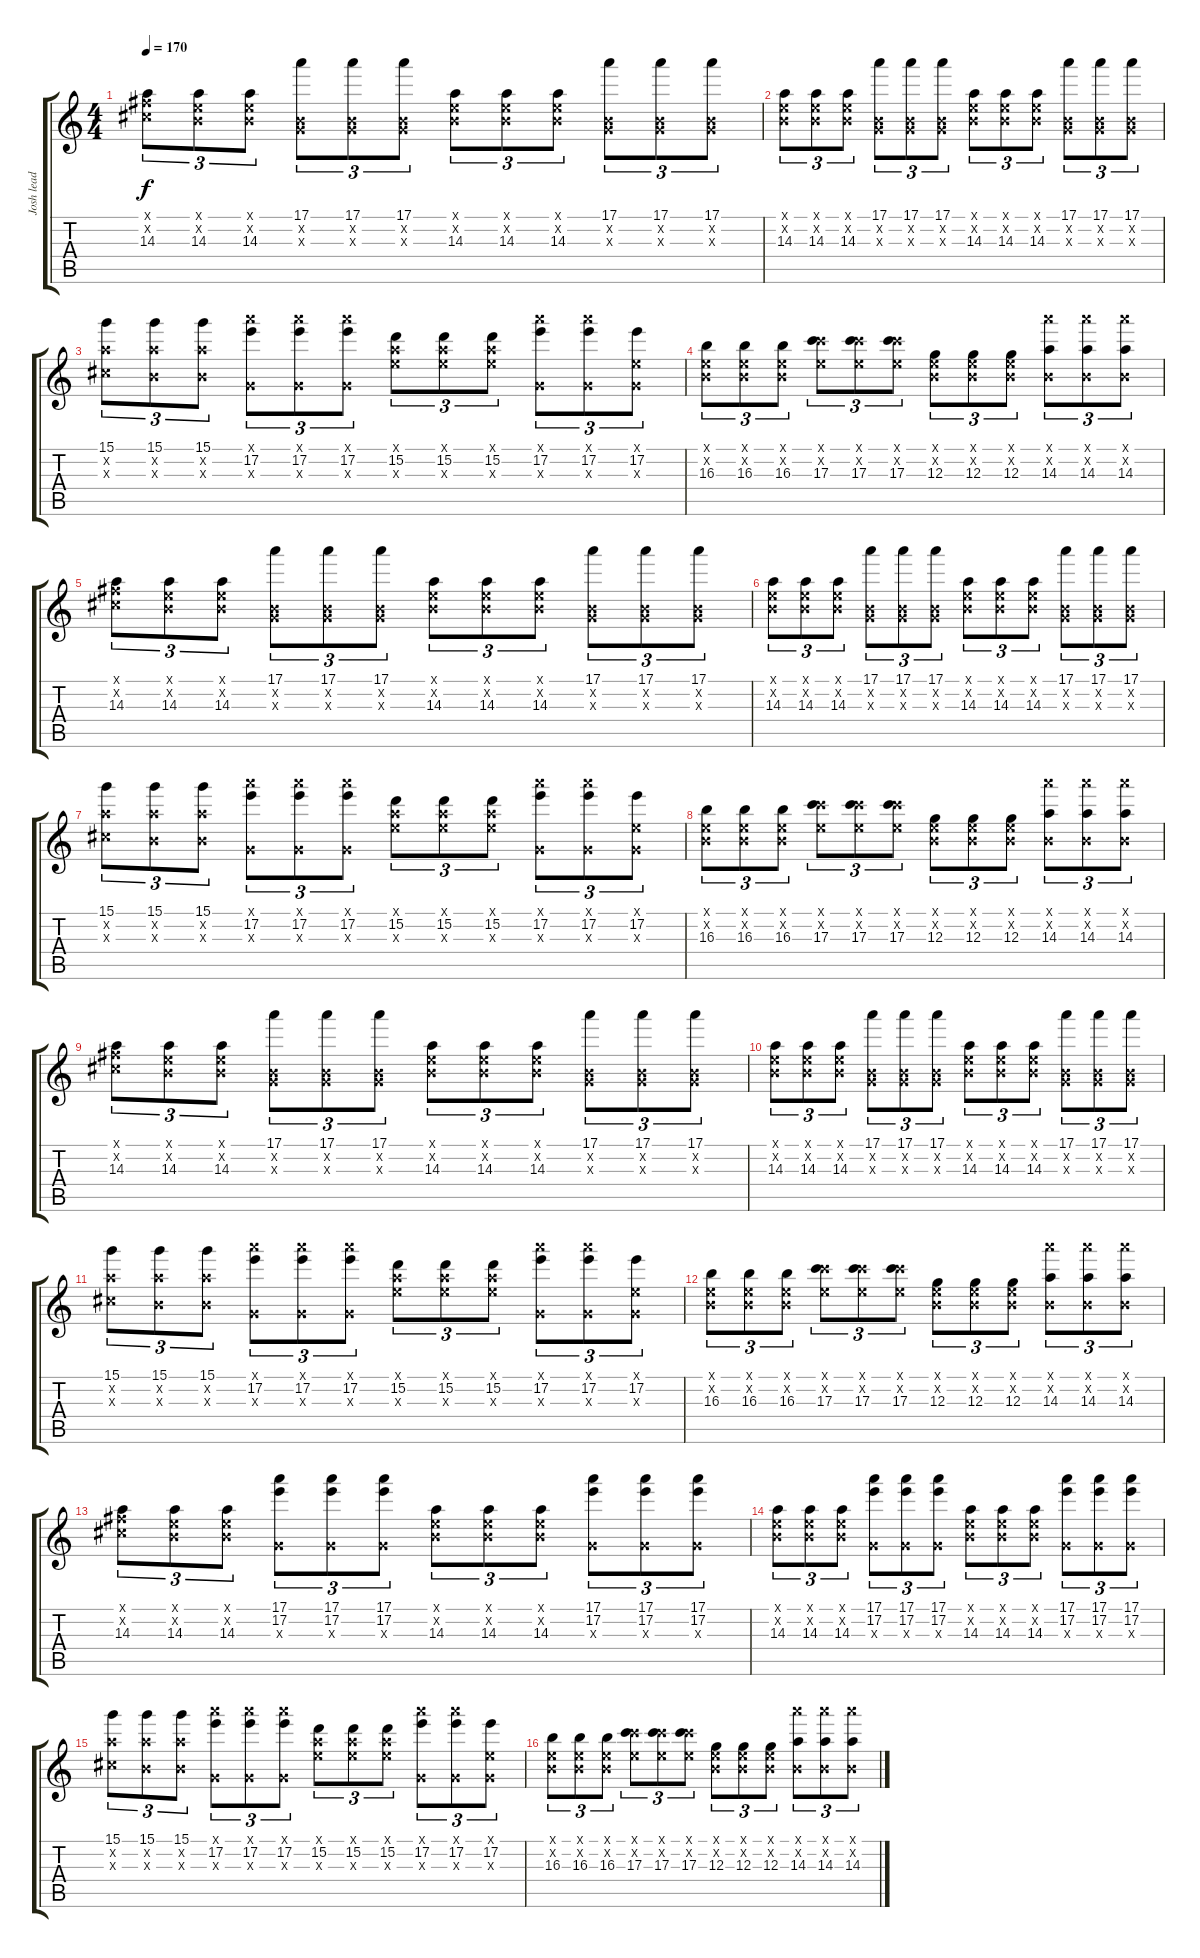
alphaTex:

\track ("Josh lead" "Josh lead") {instrument distortionguitar}
\staff {score tabs}
\tuning (E4 B3 G3 D3 A2 E2) {hide}
\ts (4 4)
\tempo 170
\clef g2
\ks c
(2.1{x} 2.2{x} 14.3).8{tu (3 2) dy f} (0.1{x} 0.2{x} 14.3).8{tu (3 2)} (0.1{x} 0.2{x} 14.3).8{tu (3 2)} (17.1 0.2{x} 0.3{x}).8{tu (3 2)} (17.1 0.2{x} 0.3{x}).8{tu (3 2)} (17.1 0.2{x} 0.3{x}).8{tu (3 2)} (0.1{x} 0.2{x} 14.3).8{tu (3 2)} (0.1{x} 0.2{x} 14.3).8{tu (3 2)} (0.1{x} 0.2{x} 14.3).8{tu (3 2)} (17.1 0.2{x} 0.3{x}).8{tu (3 2)} (17.1 0.2{x} 0.3{x}).8{tu (3 2)} (17.1 0.2{x} 0.3{x}).8{tu (3 2)} |
(0.1{x} 0.2{x} 14.3).8{tu (3 2)} (0.1{x} 0.2{x} 14.3).8{tu (3 2)} (0.1{x} 0.2{x} 14.3).8{tu (3 2)} (17.1 0.2{x} 0.3{x}).8{tu (3 2)} (17.1 0.2{x} 0.3{x}).8{tu (3 2)} (17.1 0.2{x} 0.3{x}).8{tu (3 2)} (0.1{x} 0.2{x} 14.3).8{tu (3 2)} (0.1{x} 0.2{x} 14.3).8{tu (3 2)} (0.1{x} 0.2{x} 14.3).8{tu (3 2)} (17.1 0.2{x} 0.3{x}).8{tu (3 2)} (17.1 0.2{x} 0.3{x}).8{tu (3 2)} (17.1 0.2{x} 0.3{x}).8{tu (3 2)} |
(15.1 2.2{x} 14.3{x}).8{tu (3 2)} (15.1 0.2{x} 14.3{x}).8{tu (3 2)} (15.1 0.2{x} 14.3{x}).8{tu (3 2)} (17.1{x} 17.2 0.3{x}).8{tu (3 2)} (17.1{x} 17.2 0.3{x}).8{tu (3 2)} (17.1{x} 17.2 0.3{x}).8{tu (3 2)} (0.1{x} 15.2 14.3{x}).8{tu (3 2)} (0.1{x} 15.2 14.3{x}).8{tu (3 2)} (0.1{x} 15.2 14.3{x}).8{tu (3 2)} (17.1{x} 17.2 0.3{x}).8{tu (3 2)} (17.1{x} 17.2 0.3{x}).8{tu (3 2)} (0.1{x} 17.2 0.3{x}).8{tu (3 2)} |
(0.1{x} 0.2{x} 16.3).8{tu (3 2)} (0.1{x} 0.2{x} 16.3).8{tu (3 2)} (0.1{x} 0.2{x} 16.3).8{tu (3 2)} (0.1{x} 13.2{x} 17.3).8{tu (3 2)} (0.1{x} 13.2{x} 17.3).8{tu (3 2)} (0.1{x} 13.2{x} 17.3).8{tu (3 2)} (0.1{x} 0.2{x} 12.3).8{tu (3 2)} (0.1{x} 0.2{x} 12.3).8{tu (3 2)} (0.1{x} 0.2{x} 12.3).8{tu (3 2)} (17.1{x} 0.2{x} 14.3).8{tu (3 2)} (17.1{x} 0.2{x} 14.3).8{tu (3 2)} (17.1{x} 0.2{x} 14.3).8{tu (3 2)} |
(2.1{x} 2.2{x} 14.3).8{tu (3 2)} (0.1{x} 0.2{x} 14.3).8{tu (3 2)} (0.1{x} 0.2{x} 14.3).8{tu (3 2)} (17.1 0.2{x} 0.3{x}).8{tu (3 2)} (17.1 0.2{x} 0.3{x}).8{tu (3 2)} (17.1 0.2{x} 0.3{x}).8{tu (3 2)} (0.1{x} 0.2{x} 14.3).8{tu (3 2)} (0.1{x} 0.2{x} 14.3).8{tu (3 2)} (0.1{x} 0.2{x} 14.3).8{tu (3 2)} (17.1 0.2{x} 0.3{x}).8{tu (3 2)} (17.1 0.2{x} 0.3{x}).8{tu (3 2)} (17.1 0.2{x} 0.3{x}).8{tu (3 2)} |
(0.1{x} 0.2{x} 14.3).8{tu (3 2)} (0.1{x} 0.2{x} 14.3).8{tu (3 2)} (0.1{x} 0.2{x} 14.3).8{tu (3 2)} (17.1 0.2{x} 0.3{x}).8{tu (3 2)} (17.1 0.2{x} 0.3{x}).8{tu (3 2)} (17.1 0.2{x} 0.3{x}).8{tu (3 2)} (0.1{x} 0.2{x} 14.3).8{tu (3 2)} (0.1{x} 0.2{x} 14.3).8{tu (3 2)} (0.1{x} 0.2{x} 14.3).8{tu (3 2)} (17.1 0.2{x} 0.3{x}).8{tu (3 2)} (17.1 0.2{x} 0.3{x}).8{tu (3 2)} (17.1 0.2{x} 0.3{x}).8{tu (3 2)} |
(15.1 2.2{x} 14.3{x}).8{tu (3 2)} (15.1 0.2{x} 14.3{x}).8{tu (3 2)} (15.1 0.2{x} 14.3{x}).8{tu (3 2)} (17.1{x} 17.2 0.3{x}).8{tu (3 2)} (17.1{x} 17.2 0.3{x}).8{tu (3 2)} (17.1{x} 17.2 0.3{x}).8{tu (3 2)} (0.1{x} 15.2 14.3{x}).8{tu (3 2)} (0.1{x} 15.2 14.3{x}).8{tu (3 2)} (0.1{x} 15.2 14.3{x}).8{tu (3 2)} (17.1{x} 17.2 0.3{x}).8{tu (3 2)} (17.1{x} 17.2 0.3{x}).8{tu (3 2)} (0.1{x} 17.2 0.3{x}).8{tu (3 2)} |
(0.1{x} 0.2{x} 16.3).8{tu (3 2)} (0.1{x} 0.2{x} 16.3).8{tu (3 2)} (0.1{x} 0.2{x} 16.3).8{tu (3 2)} (0.1{x} 13.2{x} 17.3).8{tu (3 2)} (0.1{x} 13.2{x} 17.3).8{tu (3 2)} (0.1{x} 13.2{x} 17.3).8{tu (3 2)} (0.1{x} 0.2{x} 12.3).8{tu (3 2)} (0.1{x} 0.2{x} 12.3).8{tu (3 2)} (0.1{x} 0.2{x} 12.3).8{tu (3 2)} (17.1{x} 0.2{x} 14.3).8{tu (3 2)} (17.1{x} 0.2{x} 14.3).8{tu (3 2)} (17.1{x} 0.2{x} 14.3).8{tu (3 2)} |
(2.1{x} 2.2{x} 14.3).8{tu (3 2)} (0.1{x} 0.2{x} 14.3).8{tu (3 2)} (0.1{x} 0.2{x} 14.3).8{tu (3 2)} (17.1 0.2{x} 0.3{x}).8{tu (3 2)} (17.1 0.2{x} 0.3{x}).8{tu (3 2)} (17.1 0.2{x} 0.3{x}).8{tu (3 2)} (0.1{x} 0.2{x} 14.3).8{tu (3 2)} (0.1{x} 0.2{x} 14.3).8{tu (3 2)} (0.1{x} 0.2{x} 14.3).8{tu (3 2)} (17.1 0.2{x} 0.3{x}).8{tu (3 2)} (17.1 0.2{x} 0.3{x}).8{tu (3 2)} (17.1 0.2{x} 0.3{x}).8{tu (3 2)} |
(0.1{x} 0.2{x} 14.3).8{tu (3 2)} (0.1{x} 0.2{x} 14.3).8{tu (3 2)} (0.1{x} 0.2{x} 14.3).8{tu (3 2)} (17.1 0.2{x} 0.3{x}).8{tu (3 2)} (17.1 0.2{x} 0.3{x}).8{tu (3 2)} (17.1 0.2{x} 0.3{x}).8{tu (3 2)} (0.1{x} 0.2{x} 14.3).8{tu (3 2)} (0.1{x} 0.2{x} 14.3).8{tu (3 2)} (0.1{x} 0.2{x} 14.3).8{tu (3 2)} (17.1 0.2{x} 0.3{x}).8{tu (3 2)} (17.1 0.2{x} 0.3{x}).8{tu (3 2)} (17.1 0.2{x} 0.3{x}).8{tu (3 2)} |
(15.1 2.2{x} 14.3{x}).8{tu (3 2)} (15.1 0.2{x} 14.3{x}).8{tu (3 2)} (15.1 0.2{x} 14.3{x}).8{tu (3 2)} (17.1{x} 17.2 0.3{x}).8{tu (3 2)} (17.1{x} 17.2 0.3{x}).8{tu (3 2)} (17.1{x} 17.2 0.3{x}).8{tu (3 2)} (0.1{x} 15.2 14.3{x}).8{tu (3 2)} (0.1{x} 15.2 14.3{x}).8{tu (3 2)} (0.1{x} 15.2 14.3{x}).8{tu (3 2)} (17.1{x} 17.2 0.3{x}).8{tu (3 2)} (17.1{x} 17.2 0.3{x}).8{tu (3 2)} (0.1{x} 17.2 0.3{x}).8{tu (3 2)} |
(0.1{x} 0.2{x} 16.3).8{tu (3 2)} (0.1{x} 0.2{x} 16.3).8{tu (3 2)} (0.1{x} 0.2{x} 16.3).8{tu (3 2)} (0.1{x} 13.2{x} 17.3).8{tu (3 2)} (0.1{x} 13.2{x} 17.3).8{tu (3 2)} (0.1{x} 13.2{x} 17.3).8{tu (3 2)} (0.1{x} 0.2{x} 12.3).8{tu (3 2)} (0.1{x} 0.2{x} 12.3).8{tu (3 2)} (0.1{x} 0.2{x} 12.3).8{tu (3 2)} (17.1{x} 0.2{x} 14.3).8{tu (3 2)} (17.1{x} 0.2{x} 14.3).8{tu (3 2)} (17.1{x} 0.2{x} 14.3).8{tu (3 2)} |
(2.1{x} 2.2{x} 14.3).8{tu (3 2)} (0.1{x} 0.2{x} 14.3).8{tu (3 2)} (0.1{x} 0.2{x} 14.3).8{tu (3 2)} (17.1 17.2 0.3{x}).8{tu (3 2)} (17.1 17.2 0.3{x}).8{tu (3 2)} (17.1 17.2 0.3{x}).8{tu (3 2)} (0.1{x} 0.2{x} 14.3).8{tu (3 2)} (0.1{x} 0.2{x} 14.3).8{tu (3 2)} (0.1{x} 0.2{x} 14.3).8{tu (3 2)} (17.1 17.2 0.3{x}).8{tu (3 2)} (17.1 17.2 0.3{x}).8{tu (3 2)} (17.1 17.2 0.3{x}).8{tu (3 2)} |
(0.1{x} 0.2{x} 14.3).8{tu (3 2)} (0.1{x} 0.2{x} 14.3).8{tu (3 2)} (0.1{x} 0.2{x} 14.3).8{tu (3 2)} (17.1 17.2 0.3{x}).8{tu (3 2)} (17.1 17.2 0.3{x}).8{tu (3 2)} (17.1 17.2 0.3{x}).8{tu (3 2)} (0.1{x} 0.2{x} 14.3).8{tu (3 2)} (0.1{x} 0.2{x} 14.3).8{tu (3 2)} (0.1{x} 0.2{x} 14.3).8{tu (3 2)} (17.1 17.2 0.3{x}).8{tu (3 2)} (17.1 17.2 0.3{x}).8{tu (3 2)} (17.1 17.2 0.3{x}).8{tu (3 2)} |
(15.1 2.2{x} 14.3{x}).8{tu (3 2)} (15.1 0.2{x} 14.3{x}).8{tu (3 2)} (15.1 0.2{x} 14.3{x}).8{tu (3 2)} (17.1{x} 17.2 0.3{x}).8{tu (3 2)} (17.1{x} 17.2 0.3{x}).8{tu (3 2)} (17.1{x} 17.2 0.3{x}).8{tu (3 2)} (0.1{x} 15.2 14.3{x}).8{tu (3 2)} (0.1{x} 15.2 14.3{x}).8{tu (3 2)} (0.1{x} 15.2 14.3{x}).8{tu (3 2)} (17.1{x} 17.2 0.3{x}).8{tu (3 2)} (17.1{x} 17.2 0.3{x}).8{tu (3 2)} (0.1{x} 17.2 0.3{x}).8{tu (3 2)} |
(0.1{x} 0.2{x} 16.3).8{tu (3 2)} (0.1{x} 0.2{x} 16.3).8{tu (3 2)} (0.1{x} 0.2{x} 16.3).8{tu (3 2)} (0.1{x} 13.2{x} 17.3).8{tu (3 2)} (0.1{x} 13.2{x} 17.3).8{tu (3 2)} (0.1{x} 13.2{x} 17.3).8{tu (3 2)} (0.1{x} 0.2{x} 12.3).8{tu (3 2)} (0.1{x} 0.2{x} 12.3).8{tu (3 2)} (0.1{x} 0.2{x} 12.3).8{tu (3 2)} (17.1{x} 0.2{x} 14.3).8{tu (3 2)} (17.1{x} 0.2{x} 14.3).8{tu (3 2)} (17.1{x} 0.2{x} 14.3).8{tu (3 2)}
